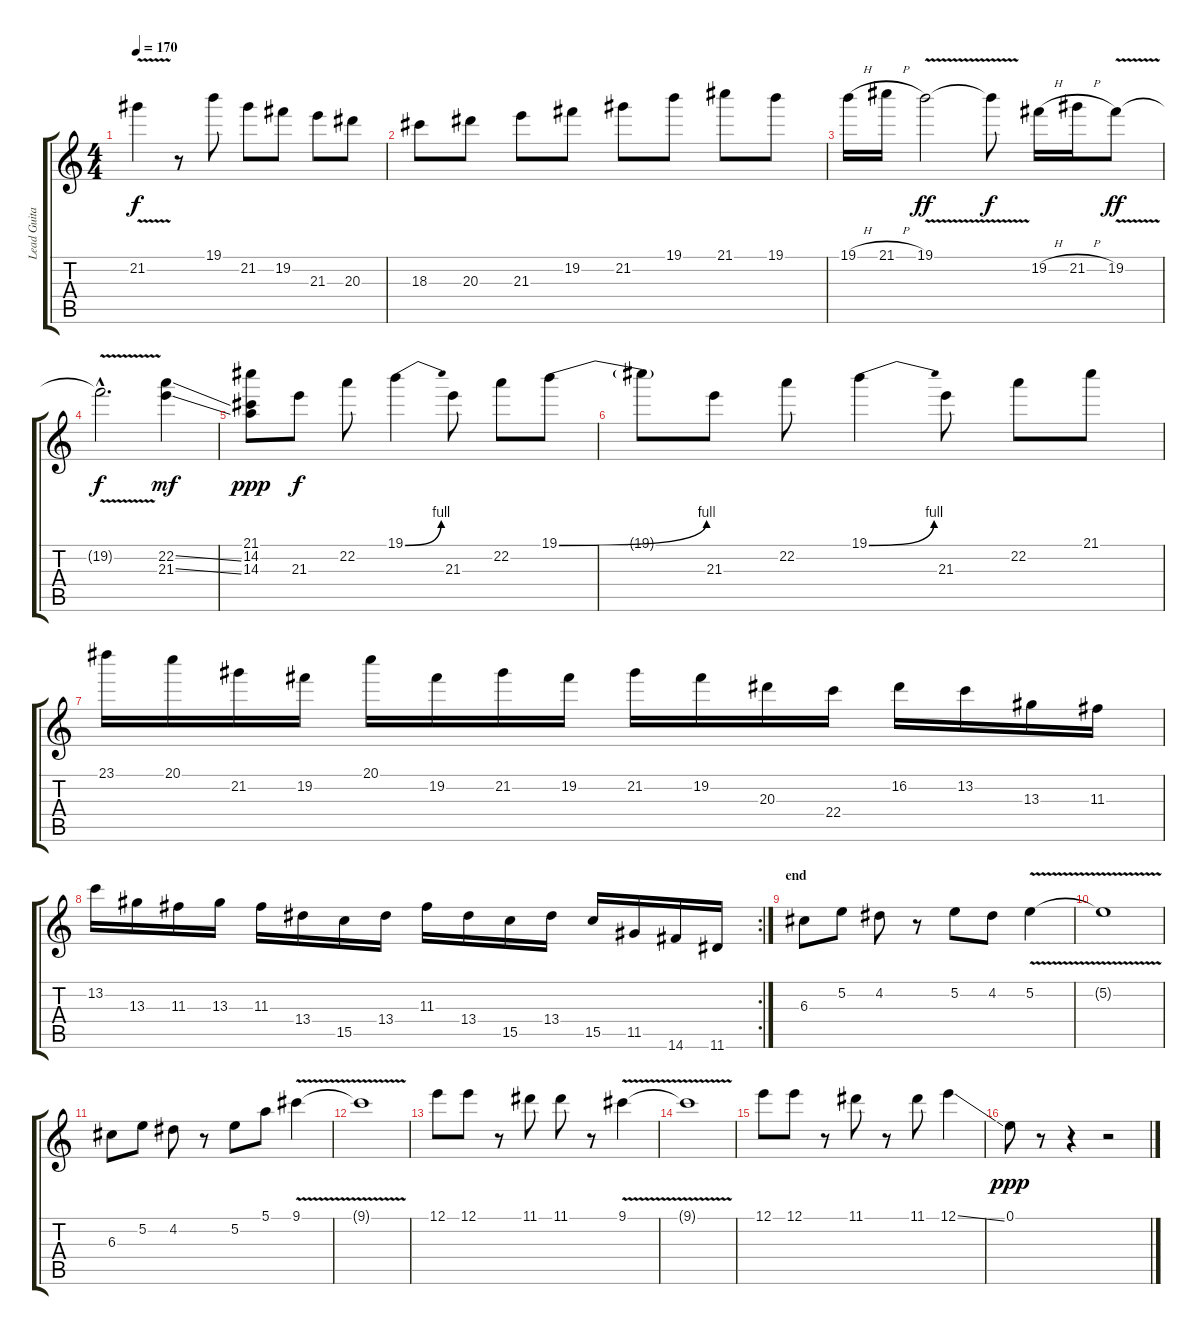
\track ("Lead Guitar 2" "Lead Guita") {instrument distortionguitar}
\staff {score tabs}
\tuning (E4 B3 G3 D3 A2 E2) {hide}
\ts (4 4)
\tempo 170
\clef g2
\ks c
21.2{v}.4{dy f} r.8 19.1.8 21.2.8 19.2.8 21.3.8 20.3.8 |
18.3.8 20.3.8 21.3.8 19.2.8 21.2.8 19.1.8 21.1.8 19.1.8 |
19.1{h}.16 21.1{h}.16 19.1{v}.2{dy ff} 19.1{t}.8{dy f} 19.2{h}.16 21.2{h}.16 19.2{v}.8{dy ff} |
19.2{hac t}.2{d dy f} (22.2{ss} 21.3{ss}).4{dy mf} |
(21.1 14.2 14.3).8{dy ppp} 21.3.8{dy f} 22.2.8 19.1{be (bend 0 0 60 4)}.4 21.3.8 22.2.8 19.1{be (bend 0 0 60 4)}.8 |
19.1{t}.8 21.3.8 22.2.8 19.1{be (bend 0 0 60 4)}.4 21.3.8 22.2.8 21.1.8 |
23.1.16 20.1.16 21.2.16 19.2.16 20.1.16 19.2.16 21.2.16 19.2.16 21.2.16 19.2.16 20.3.16 22.4.16 16.2.16 13.2.16 13.3.16 11.3.16 |
\rc 2
13.2.16 13.3.16 11.3.16 13.3.16 11.3.16 13.4.16 15.5.16 13.4.16 11.3.16 13.4.16 15.5.16 13.4.16 15.5.16 11.5.16 14.6.16 11.6.16 |
\section ("" "end")
6.3.8 5.2.8 4.2.8 r.8 5.2.8 4.2.8 5.2{v}.4 |
5.2{t}.1 |
6.3.8 5.2.8 4.2.8 r.8 5.2.8 5.1.8 9.1{v}.4 |
9.1{t}.1 |
12.1.8 12.1.8 r.8 11.1.8 11.1.8 r.8 9.1{v}.4 |
9.1{t}.1 |
12.1.8 12.1.8 r.8 11.1.8 r.8 11.1.8 12.1{ss}.4 |
0.1.8{dy ppp} r.8 r.4 r.2
